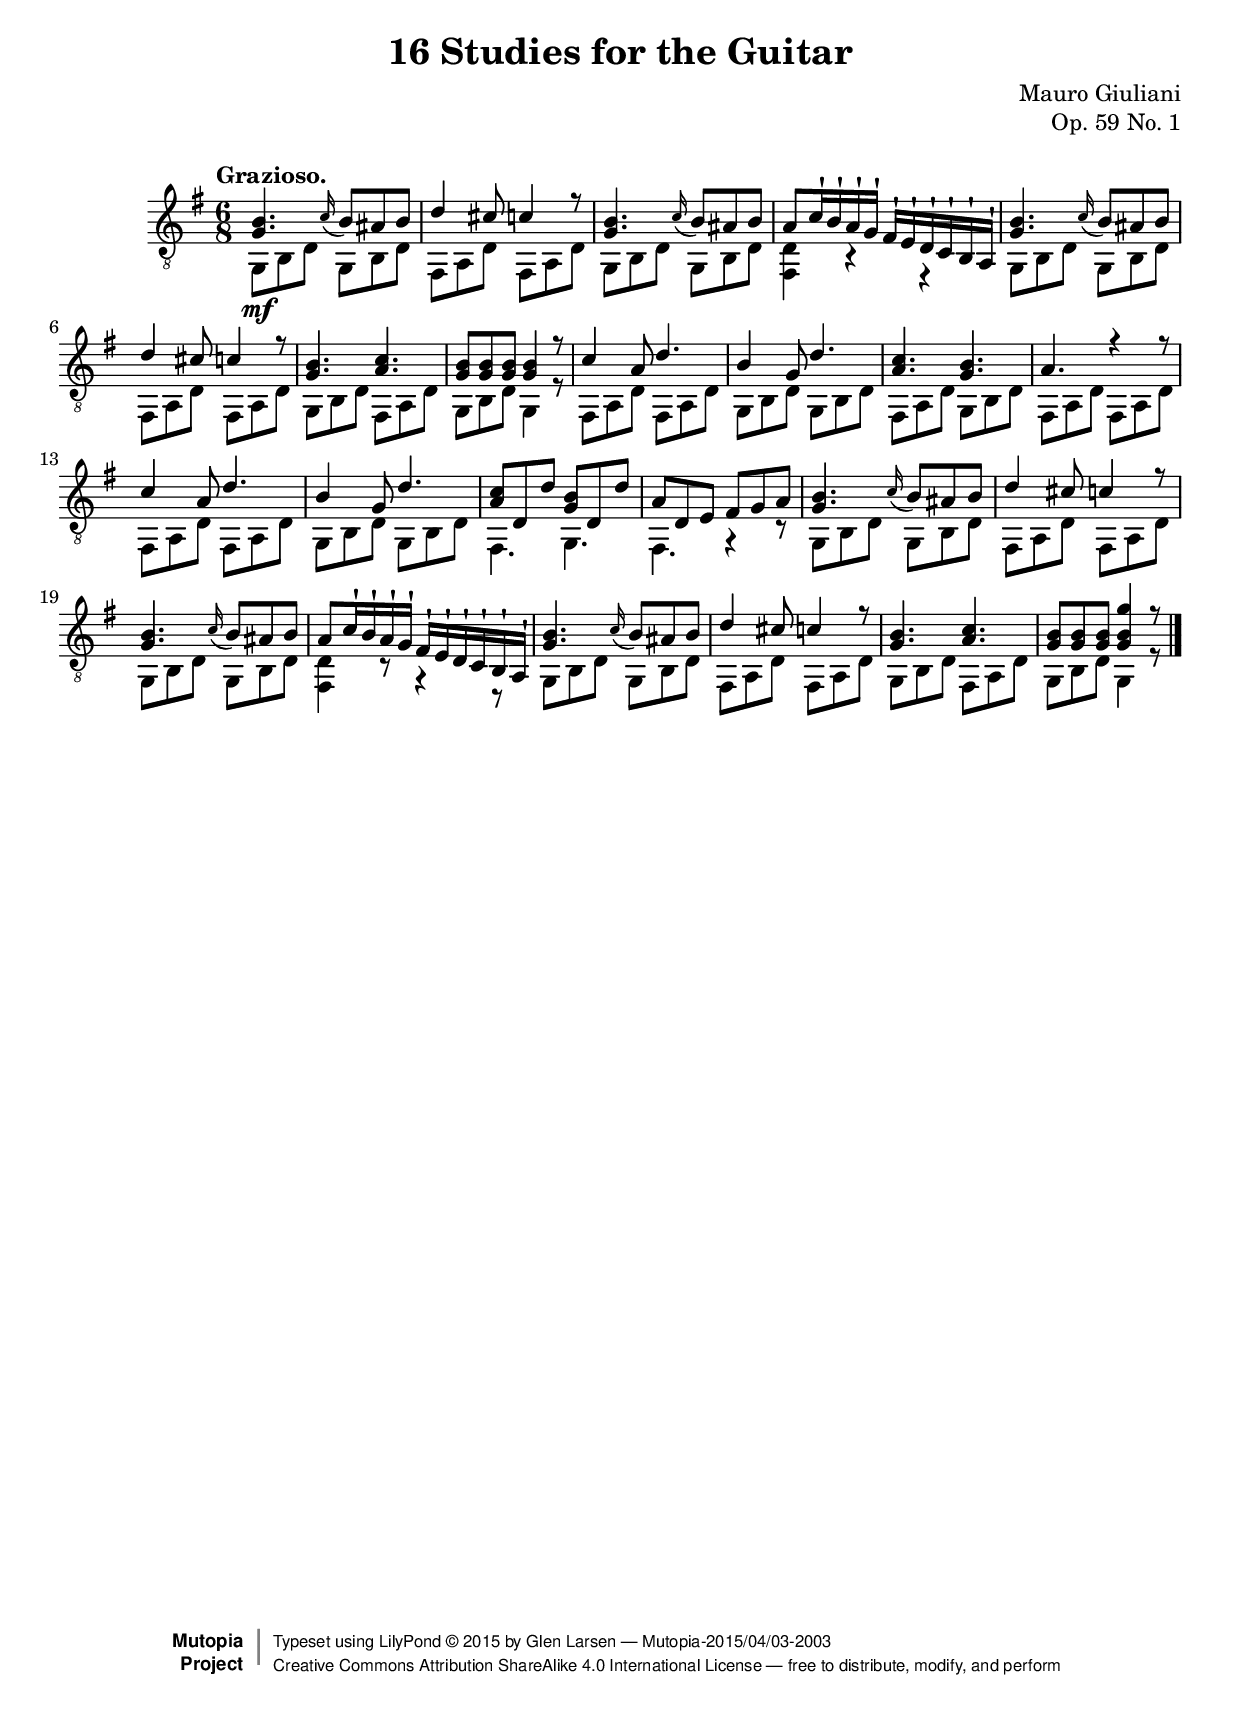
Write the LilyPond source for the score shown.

\version "2.19.17"

\header {
  title = "16 Studies for the Guitar"
  composer = "Mauro Giuliani"
  opus = "Op. 59 No. 1"
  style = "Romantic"
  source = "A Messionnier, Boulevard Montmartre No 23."
  % Statens musikbibliotek - The Music Library of Sweden
  % Boije 142
  date = "1822"
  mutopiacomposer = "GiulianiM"
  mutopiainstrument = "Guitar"
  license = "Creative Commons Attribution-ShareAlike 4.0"
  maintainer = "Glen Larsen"
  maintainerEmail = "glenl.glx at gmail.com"

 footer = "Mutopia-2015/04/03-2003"
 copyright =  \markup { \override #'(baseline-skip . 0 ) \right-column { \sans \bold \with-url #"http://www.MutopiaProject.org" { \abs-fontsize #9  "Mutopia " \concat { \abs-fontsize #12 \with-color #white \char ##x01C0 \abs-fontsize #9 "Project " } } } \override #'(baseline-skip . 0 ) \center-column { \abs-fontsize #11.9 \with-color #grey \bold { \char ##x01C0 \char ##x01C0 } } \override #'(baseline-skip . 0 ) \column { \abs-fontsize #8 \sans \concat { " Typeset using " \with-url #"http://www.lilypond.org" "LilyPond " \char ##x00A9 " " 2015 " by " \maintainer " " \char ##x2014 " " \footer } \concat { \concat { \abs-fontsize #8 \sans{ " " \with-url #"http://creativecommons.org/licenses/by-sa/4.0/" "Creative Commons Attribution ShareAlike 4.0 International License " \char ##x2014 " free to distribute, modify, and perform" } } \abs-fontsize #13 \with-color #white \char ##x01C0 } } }
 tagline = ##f
}

\paper {
  % add space between composer/opus markup and first staff
  markup-system-spacing #'padding = #3
  % add a little space between composer and opus
  markup-markup-spacing #'padding = #1.2
  top-margin = #8
  bottom-margin = #10
}

mbreak = {} % { \break }
global = {
  \time 6/8 \key g \major
}

upperVoice = \relative c' {
  \voiceOne
  \slurDown

  <g b>4.\mf \appoggiatura c16 b8 ais b |
  d4 cis8 c4 r8 |
  <g b>4. \appoggiatura c16 b8 ais b |
  a8 c16-! b-! a-! g-! fis-! e-! d-! c-! b-! a-! |
  <g' b>4. \appoggiatura c16 b8 ais b |
  \mbreak

  d4 cis8 c4 r8 |
  <g b>4. <a c> |
  <g b>8 q q q4 r8 |
  c4 a8 d4. |
  b4 g8 d'4. |
  <a c>4. <g b> |
  a4. r4 r8 |
  \mbreak

  c4 a8 d4. |
  b4 g8 d'4. |
  <a c>8 d, d' <g, b> d d' |
  a8 d, e fis g a |
  <g b>4. \appoggiatura c16 b8 ais b |
  d4 cis8 c4 r8 |
  <g b>4. \appoggiatura c16 b8 ais b |
  \mbreak

  a8 c16-! b-! a-! g-! fis-! e-! d-! c-! b-! a-! |
  <g' b>4. \appoggiatura c16 b8 ais b |
  d4 cis8 c4 r8 |
  <g b>4. <a c> |
  <g b>8 q q <g b g'>4 r8 |

  \bar "|."
}

lowerVoice = \relative c {
  \voiceTwo
  g8 b d g, b d |
  fis,8 a d fis, a d |
  g,8 b d g, b d |
  <fis, d'>4 r r |
  g8 b d g, b d |

  fis,8 a d fis, a d |
  g,8 b d fis, a d |
  g,8 b d g,4 r8 |
  fis8 a d fis, a d |
  g,8 b d g, b d |
  fis,8 a d g, b d |
  fis,8 a d fis, a d |

  fis,8 a d fis, a d |
  g,8 b d g, b d |
  fis,4. g |
  fis4. r4 r8 |
  g8 b d g, b d |
  fis,8 a d fis, a d |
  g,8 b d g, b d |

  <fis, d'>4 r8 r4 r8 |
  g8 b d g, b d |
  fis,8 a d fis, a d |
  g,8 b d fis, a d |
  g,8 b d g,4 r8
}



\score {
  <<
    \new Staff = "Guitar" \with {
      midiInstrument = #"acoustic guitar (nylon)"
      %instrumentName = #"No. 1"
    } <<
      \global
      \clef "treble_8"
      \tempo "Grazioso."

      \context Voice = "upperVoice" \upperVoice
      \context Voice = "lowerVoice" \lowerVoice
    >>
%{
    % tabs are not completely developed
    \new TabStaff = "Guitar tabs" \with {
      restrainOpenStrings = ##t
    } <<
      \clef "moderntab"
      \global
      \context TabVoice = "upperVoice" \upperVoice
      \context TabVoice = "lowerVoice" \lowerVoice
    >>
%}
  >>
  \layout {}
  \midi {
    \tempo 4 = 100
  }
}
